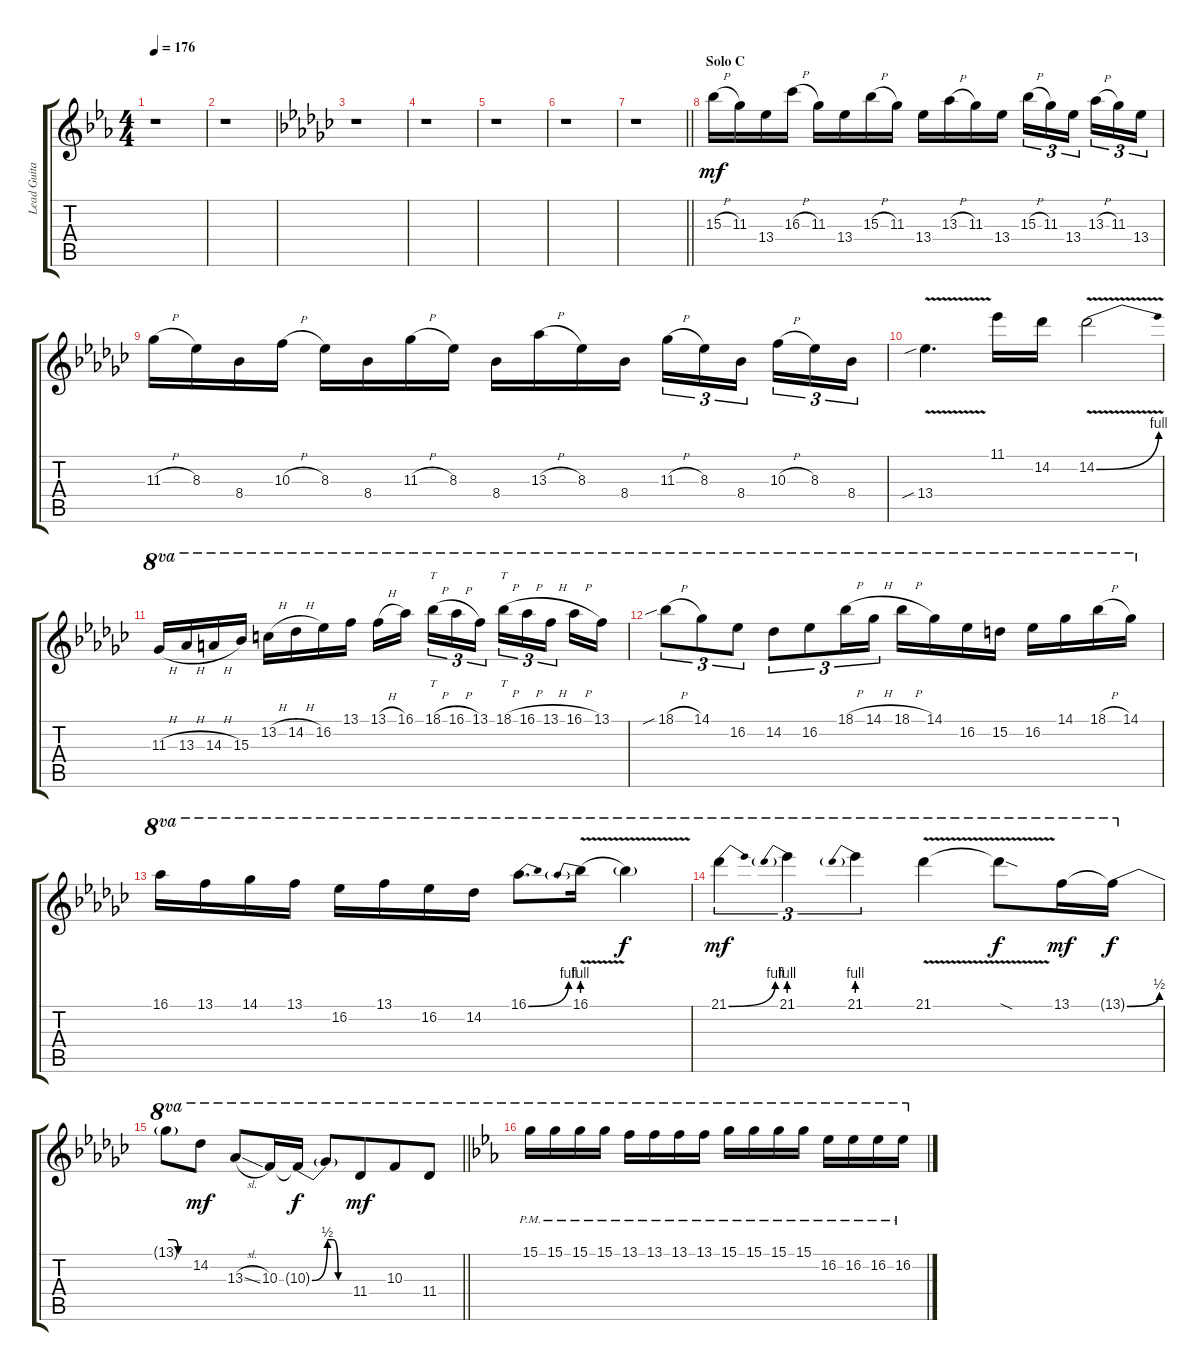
\track ("Lead Guitar A" "Lead Guita") {instrument distortionguitar}
\staff {score tabs}
\tuning (E4 B3 G3 D3 A2 E2) {hide}
\ts (4 4)
\tempo 176
\clef g2
\ks cminor
r.1{dy f} |
r.1 |
\ks ebminor
r.1 |
r.1 |
r.1 |
r.1 |
\barLineRight lightlight
r.1 |
\section ("" "Solo C")
15.3{h}.16{dy mf volume 12} 11.3.16 13.4.16 16.3{h}.16 11.3.16 13.4.16 15.3{h}.16 11.3.16 13.4.16 13.3{h}.16 11.3.16 13.4.16 15.3{h}.16{tu (3 2)} 11.3.16{tu (3 2)} 13.4.16{tu (3 2) beam splitsecondary} 13.3{h}.16{tu (3 2)} 11.3.16{tu (3 2)} 13.4.16{tu (3 2)} |
11.3{h}.16 8.3.16 8.4.16 10.3{h}.16 8.3.16 8.4.16 11.3{h}.16 8.3.16 8.4.16 13.3{h}.16 8.3.16 8.4.16 11.3{h}.16{tu (3 2)} 8.3.16{tu (3 2)} 8.4.16{tu (3 2) beam splitsecondary} 10.3{h}.16{tu (3 2)} 8.3.16{tu (3 2)} 8.4.16{tu (3 2)} |
13.4{v sib}.4{d} 11.1.16 14.2.16 14.2{be (bend 0 0 60 4) v}.2 |
11.3{h}.16{ot 8va} 13.3{h}.16{ot 8va} 14.3{h}.16{ot 8va} 15.3.16{ot 8va} 13.2{h}.16{ot 8va} 14.2{h}.16{ot 8va} 16.2.16{ot 8va} 13.1.16{ot 8va} 13.1{h}.16{ot 8va} 16.1.16{ot 8va beam splitsecondary} 18.1{h}.16{tt tu (3 2) ot 8va} 16.1{h}.16{tu (3 2) ot 8va} 13.1.16{tu (3 2) ot 8va} 18.1{h}.16{tt tu (3 2) ot 8va} 16.1{h}.16{tu (3 2) ot 8va} 13.1{h}.16{tu (3 2) ot 8va beam splitsecondary} 16.1{h}.16{ot 8va} 13.1.16{ot 8va} |
18.1{sib h}.8{tu (3 2) ot 8va} 14.1.8{tu (3 2) ot 8va} 16.2.8{tu (3 2) ot 8va} 14.2.8{tu (3 2) ot 8va} 16.2.8{tu (3 2) ot 8va} 18.1{h}.16{tu (3 2) ot 8va} 14.1{h}.16{tu (3 2) ot 8va} 18.1{h}.16{ot 8va} 14.1.16{ot 8va} 16.2.16{ot 8va} 15.2.16{ot 8va} 16.2.16{ot 8va} 14.1.16{ot 8va} 18.1{h}.16{ot 8va} 14.1.16{ot 8va} |
16.1.16{ot 8va} 13.1.16{ot 8va} 14.1.16{ot 8va} 13.1.16{ot 8va} 16.2.16{ot 8va} 13.1.16{ot 8va} 16.2.16{ot 8va} 14.2.16{ot 8va} 16.1{be (bend 0 0 60 4)}.8{d ot 8va} 16.1{be (prebend 0 4 60 4) v}.16{ot 8va} 16.1{t}.4{ot 8va dy f} |
21.1{be (bend 0 0 60 4)}.4{tu (3 2) ot 8va dy mf} 21.1{be (prebend 0 4 60 4)}.4{tu (3 2) ot 8va} 21.1{be (prebend 0 4 60 4)}.4{tu (3 2) ot 8va} 21.1{v}.4{ot 8va} 21.1{sod t}.8{ot 8va dy f} 13.1.16{ot 8va dy mf} 13.1{be (bend 0 0 60 2) t}.16{ot 8va dy f} |
\barLineRight lightlight
13.1{be (custom 0 2 15 2 30 0 60 0) t}.8{ot 8va} 14.2.8{ot 8va dy mf} 13.3{sl}.8{ot 8va} 10.3.16{ot 8va} 10.3{be (bend 0 0 60 2) t}.16{ot 8va dy f} 10.3{be (custom 0 2 15 2 30 0 60 0) t}.8{ot 8va} 11.4.8{ot 8va dy mf beam merge} 10.3.8{ot 8va} 11.4.8{ot 8va} |
\section ("" "")
\ks cminor
15.1{pm}.16{ot 8va} 15.1{pm}.16{ot 8va} 15.1{pm}.16{ot 8va} 15.1{pm}.16{ot 8va} 13.1{pm}.16{ot 8va} 13.1{pm}.16{ot 8va} 13.1{pm}.16{ot 8va} 13.1{pm}.16{ot 8va} 15.1{pm}.16{ot 8va} 15.1{pm}.16{ot 8va} 15.1{pm}.16{ot 8va} 15.1{pm}.16{ot 8va} 16.2{pm}.16{ot 8va} 16.2{pm}.16{ot 8va} 16.2{pm}.16{ot 8va} 16.2{pm}.16{ot 8va}
